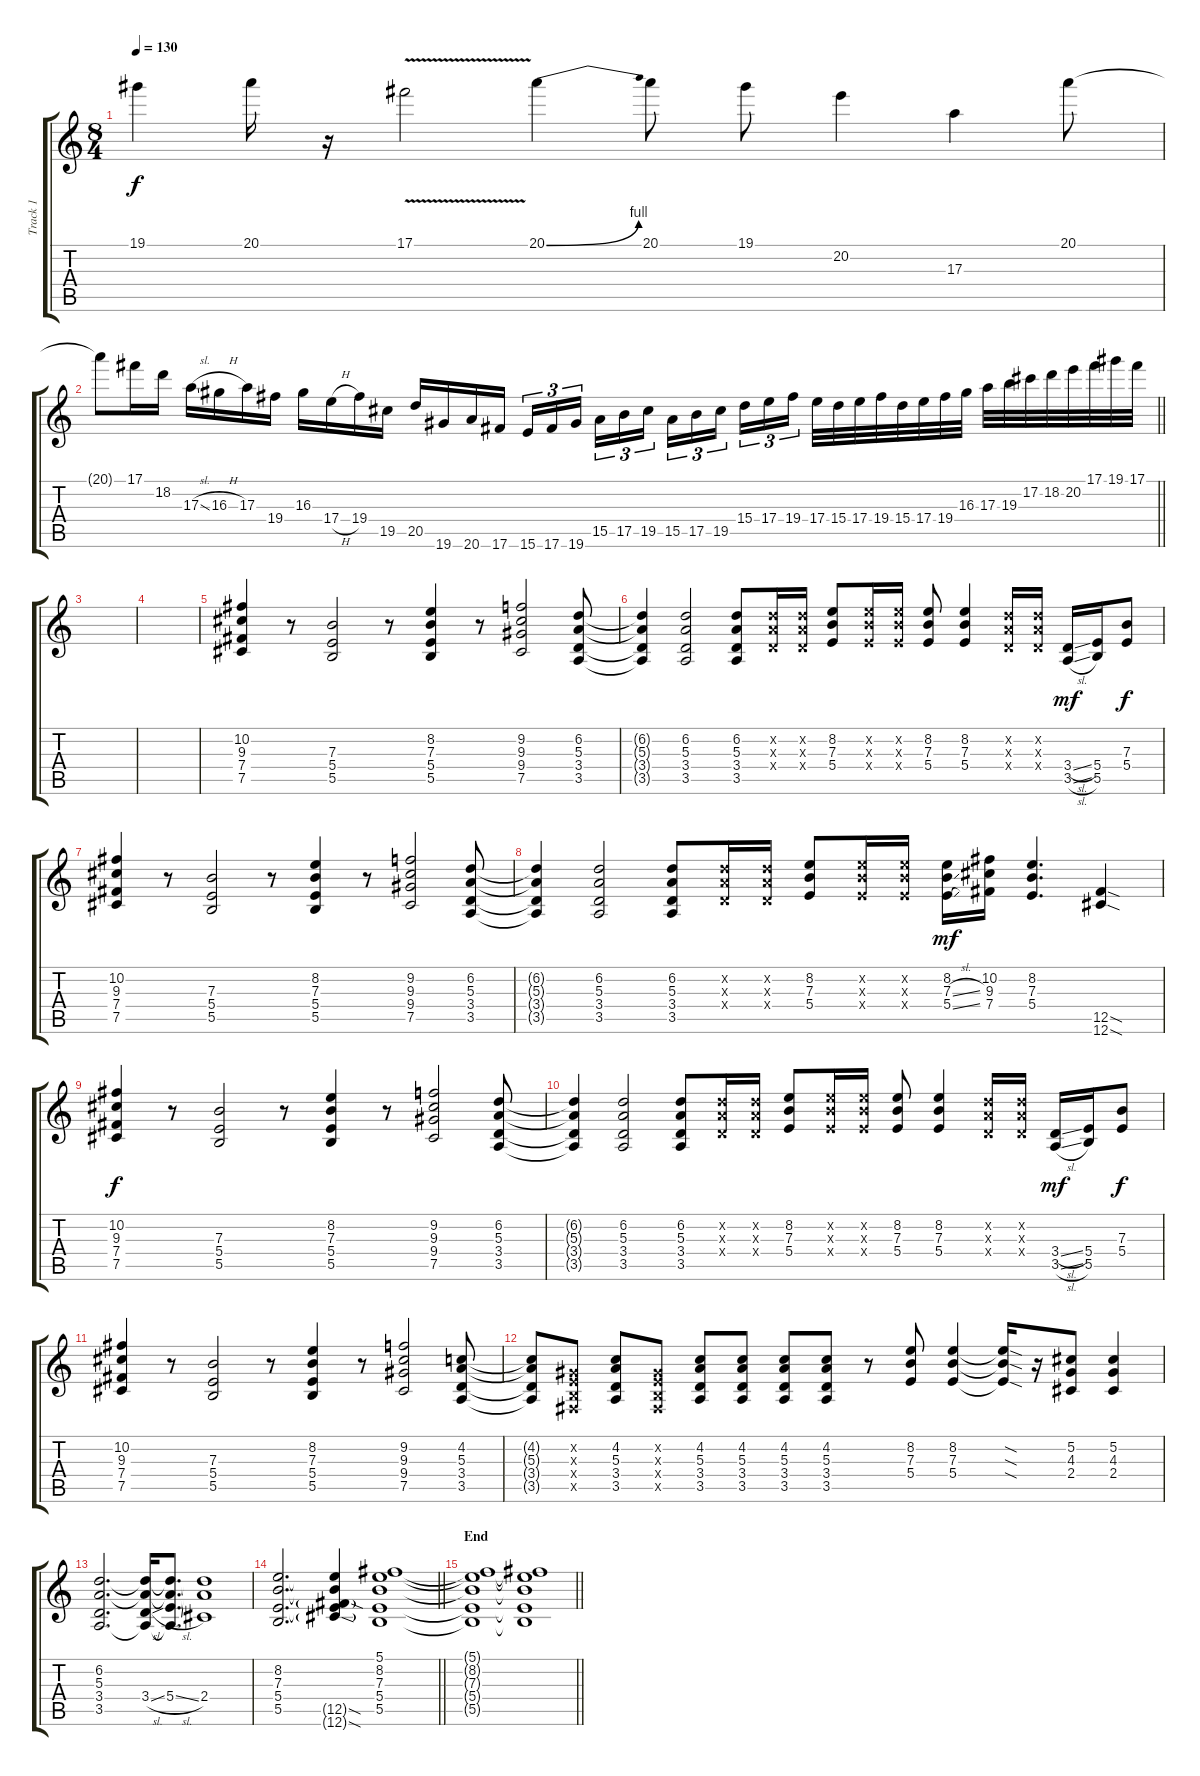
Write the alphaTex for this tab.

\track ("Track 1" "Track 1") {instrument overdrivenguitar}
\staff {score tabs}
\tuning (Db4 Ab3 E3 B2 Gb2 Db2) {hide}
\ts (8 4)
\tempo 130
\clef g2
\ks c
19.1{t}.4{dy f} 20.1.16 r.16 17.1{v}.2 20.1{be (bend 0 0 60 4)}.4 20.1.8 19.1.8 20.2.4 17.3.4 20.1.8 |
\barLineRight lightlight
20.1{t}.8 17.1.16 18.2.16 17.3{sl}.16 16.3{h}.16 17.3.16 19.4.16 16.3.16 17.4{h}.16 19.4.16 19.5.16 20.5.16 19.6.16 20.6.16 17.6.16 15.6.16{tu (3 2)} 17.6.16{tu (3 2)} 19.6.16{tu (3 2) beam splitsecondary} 15.5.16{tu (3 2)} 17.5.16{tu (3 2)} 19.5.16{tu (3 2)} 15.5.16{tu (3 2)} 17.5.16{tu (3 2)} 19.5.16{tu (3 2) beam splitsecondary} 15.4.16{tu (3 2)} 17.4.16{tu (3 2)} 19.4.16{tu (3 2)} 17.4.32 15.4.32 17.4.32 19.4.32 15.4.32 17.4.32 19.4.32 16.3.32 17.3.32 19.3.32 17.2.32 18.2.32 20.2.32 17.1.32 19.1.32 17.1.32 |
|
|
(10.2 9.3 7.4 7.5).4 r.8 (7.3 5.4 5.5).2 r.8 (8.2 7.3 5.4 5.5).4 r.8 (9.2 9.3 9.4 7.5).2 (6.2 5.3 3.4 3.5).8 |
(6.2{t} 5.3{t} 3.4{t} 3.5{t}).4 (6.2 5.3 3.4 3.5).2 (6.2 5.3 3.4 3.5).8 (6.2{x} 5.3{x} 3.4{x}).16 (6.2{x} 5.3{x} 3.4{x}).16 (8.2 7.3 5.4).8 (8.2{x} 7.3{x} 5.4{x}).16 (8.2{x} 7.3{x} 5.4{x}).16 (8.2 7.3 5.4).8 (8.2 7.3 5.4).4 (6.2{x} 5.3{x} 3.4{x}).16 (6.2{x} 5.3{x} 3.4{x}).16 (3.4{sl} 3.5{sl}).16{dy mf} (5.4 5.5).16 (7.3 5.4).8{dy f} |
(10.2 9.3 7.4 7.5).4 r.8 (7.3 5.4 5.5).2 r.8 (8.2 7.3 5.4 5.5).4 r.8 (9.2 9.3 9.4 7.5).2 (6.2 5.3 3.4 3.5).8 |
(6.2{t} 5.3{t} 3.4{t} 3.5{t}).4 (6.2 5.3 3.4 3.5).2 (6.2 5.3 3.4 3.5).8 (6.2{x} 5.3{x} 3.4{x}).16 (6.2{x} 5.3{x} 3.4{x}).16 (8.2 7.3 5.4).8 (8.2{x} 7.3{x} 5.4{x}).16 (8.2{x} 7.3{x} 5.4{x}).16 (8.2 7.3{sl} 5.4{sl}).16{dy mf} (10.2 9.3 7.4).16 (8.2 7.3 5.4).4{d} (12.5{sod} 12.6{sod}).4 |
(10.2 9.3 7.4 7.5).4{dy f} r.8 (7.3 5.4 5.5).2 r.8 (8.2 7.3 5.4 5.5).4 r.8 (9.2 9.3 9.4 7.5).2 (6.2 5.3 3.4 3.5).8 |
(6.2{t} 5.3{t} 3.4{t} 3.5{t}).4 (6.2 5.3 3.4 3.5).2 (6.2 5.3 3.4 3.5).8 (6.2{x} 5.3{x} 3.4{x}).16 (6.2{x} 5.3{x} 3.4{x}).16 (8.2 7.3 5.4).8 (8.2{x} 7.3{x} 5.4{x}).16 (8.2{x} 7.3{x} 5.4{x}).16 (8.2 7.3 5.4).8 (8.2 7.3 5.4).4 (6.2{x} 5.3{x} 3.4{x}).16 (6.2{x} 5.3{x} 3.4{x}).16 (3.4{sl} 3.5{sl}).16{dy mf} (5.4 5.5).16 (7.3 5.4).8{dy f} |
(10.2 9.3 7.4 7.5).4 r.8 (7.3 5.4 5.5).2 r.8 (8.2 7.3 5.4 5.5).4 r.8 (9.2 9.3 9.4 7.5).2 (4.2 5.3 3.4 3.5).8 |
(4.2{t} 5.3{t} 3.4{t} 3.5{t}).8 (0.2{x} 0.3{x} 0.4{x} 0.5{x}).8 (4.2 5.3 3.4 3.5).8 (0.2{x} 0.3{x} 0.4{x} 0.5{x}).8 (4.2 5.3 3.4 3.5).8 (4.2 5.3 3.4 3.5).8 (4.2 5.3 3.4 3.5).8 (4.2 5.3 3.4 3.5).8 r.8 (8.2 7.3 5.4).8 (8.2 7.3 5.4).4 (8.2{sod t} 7.3{sod t} 5.4{sod t}).16 r.16 (5.2 4.3 2.4).8 (5.2 4.3 2.4).4 |
(6.2 5.3 3.4 3.5).2{d} (6.2{t} 5.3{t} 3.4{sl} 3.5{t}).16 (6.2{t} 5.3{t} 5.4{sl} 3.5{t}).8{d} (6.2{t} 5.3{t} 2.4).1 |
\barLineRight lightlight
(8.2 7.3 5.4 5.5).2{d} (8.2{t} 7.3{t} 5.4{t} 12.5{sod g} 12.6{sod g}).4 (5.1 8.2 7.3 5.4 5.5).1 |
\section ("" "End")
\barLineRight lightlight
(5.1{t} 8.2{t} 7.3{t} 5.4{t} 5.5{t}).1 (5.1{t} 8.2{t} 7.3{t} 5.4{t} 5.5{t}).1
